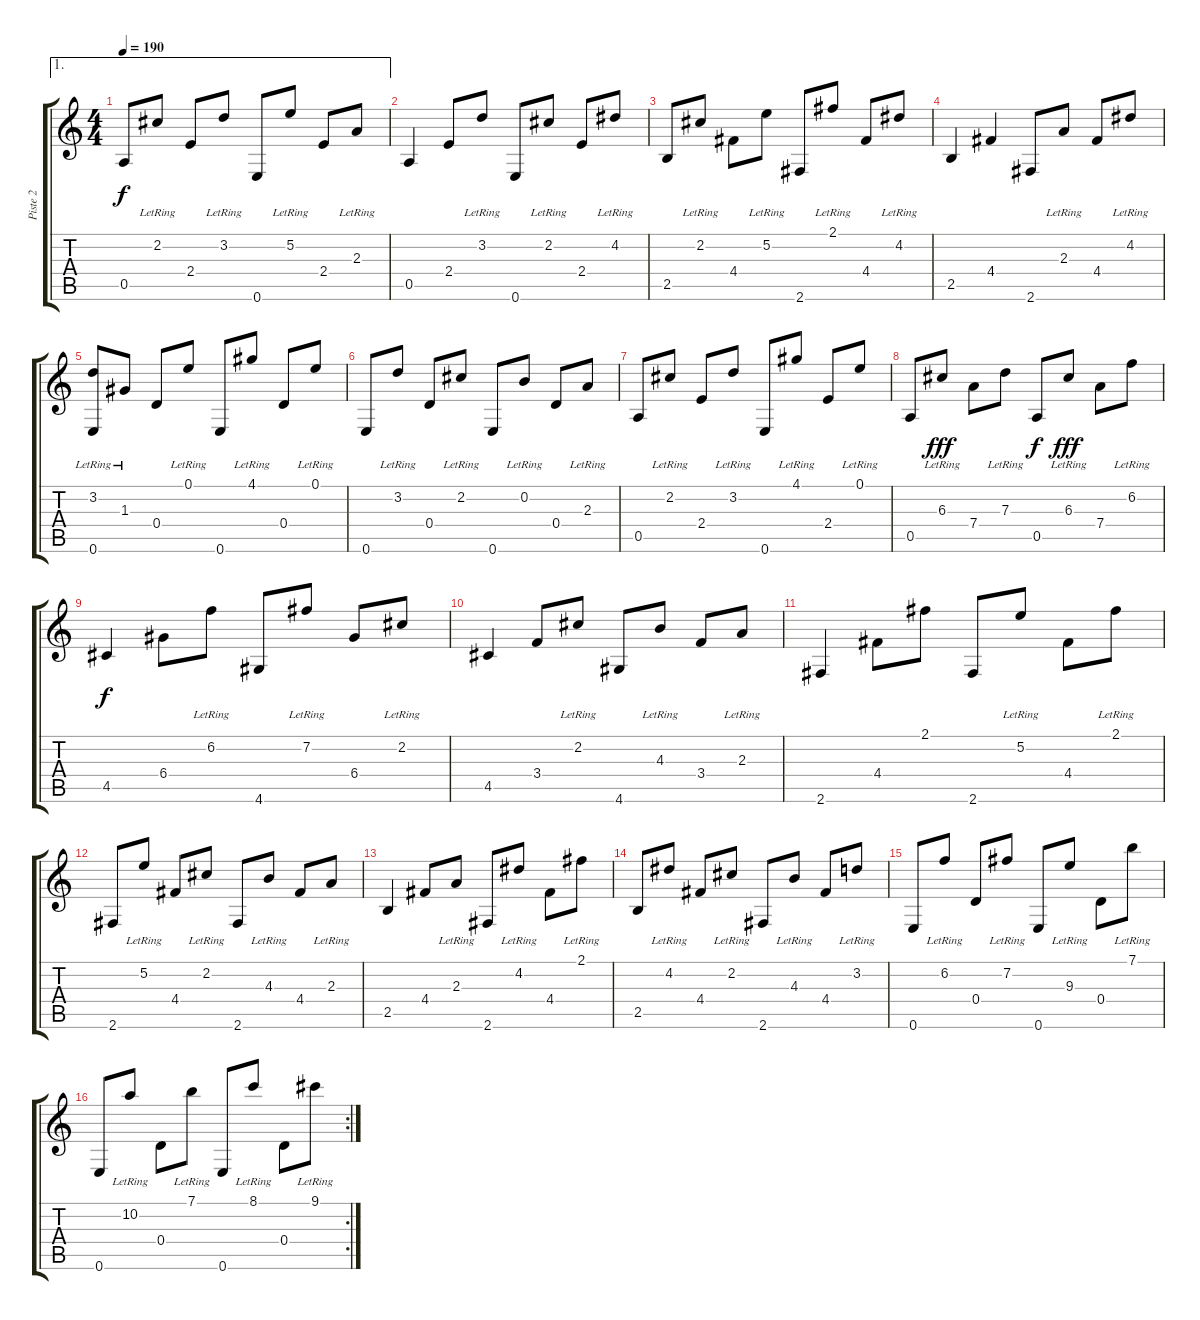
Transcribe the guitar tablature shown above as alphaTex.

\track ("Piste 2" "Piste 2") {instrument acousticguitarnylon}
\staff {score tabs}
\tuning (E4 B3 G3 D3 A2 E2) {hide}
\ae 1
\ts (4 4)
\tempo 190
\clef g2
\ks c
0.5.8{dy f volume 14} 2.2{lr}.8 2.4.8 3.2{lr}.8 0.6.8 5.2{lr}.8 2.4.8 2.3{lr}.8 |
0.5.4 2.4.8 3.2{lr}.8 0.6.8 2.2{lr}.8 2.4.8 4.2{lr}.8 |
2.5.8 2.2{lr}.8 4.4.8 5.2{lr}.8 2.6.8 2.1{lr}.8 4.4.8 4.2{lr}.8 |
2.5.4 4.4.4 2.6.8 2.3{lr}.8 4.4.8 4.2{lr}.8 |
(3.2{lr} 0.6).8 1.3{lr}.8 0.4.8 0.1{lr}.8 0.6.8 4.1{lr}.8 0.4.8 0.1{lr}.8 |
0.6.8 3.2{lr}.8 0.4.8 2.2{lr}.8 0.6.8 0.2{lr}.8 0.4.8 2.3{lr}.8 |
0.5.8 2.2{lr}.8 2.4.8 3.2{lr}.8 0.6.8 4.1{lr}.8 2.4.8 0.1{lr}.8 |
0.5.8 6.3{lr}.8{dy fff} 7.4.8 7.3{lr}.8 0.5.8{dy f} 6.3{lr}.8{dy fff} 7.4.8 6.2{lr}.8 |
4.5.4{dy f} 6.4.8 6.2{lr}.8 4.6.8 7.2{lr}.8 6.4.8 2.2{lr}.8 |
4.5.4 3.4.8 2.2{lr}.8 4.6.8 4.3{lr}.8 3.4.8 2.3{lr}.8 |
2.6.4 4.4.8 2.1.8 2.6.8 5.2{lr}.8 4.4.8 2.1{lr}.8 |
2.6.8 5.2{lr}.8 4.4.8 2.2{lr}.8 2.6.8 4.3{lr}.8 4.4.8 2.3{lr}.8 |
2.5.4 4.4.8 2.3{lr}.8 2.6.8 4.2{lr}.8 4.4.8 2.1{lr}.8 |
2.5.8 4.2{lr}.8 4.4.8 2.2{lr}.8 2.6.8 4.3{lr}.8 4.4.8 3.2{lr}.8 |
0.6.8 6.2{lr}.8 0.4.8 7.2{lr}.8 0.6.8 9.3{lr}.8 0.4.8 7.1{lr}.8 |
\rc 2
0.6.8 10.2{lr}.8 0.4.8 7.1{lr}.8 0.6.8 8.1{lr}.8 0.4.8 9.1{lr}.8
